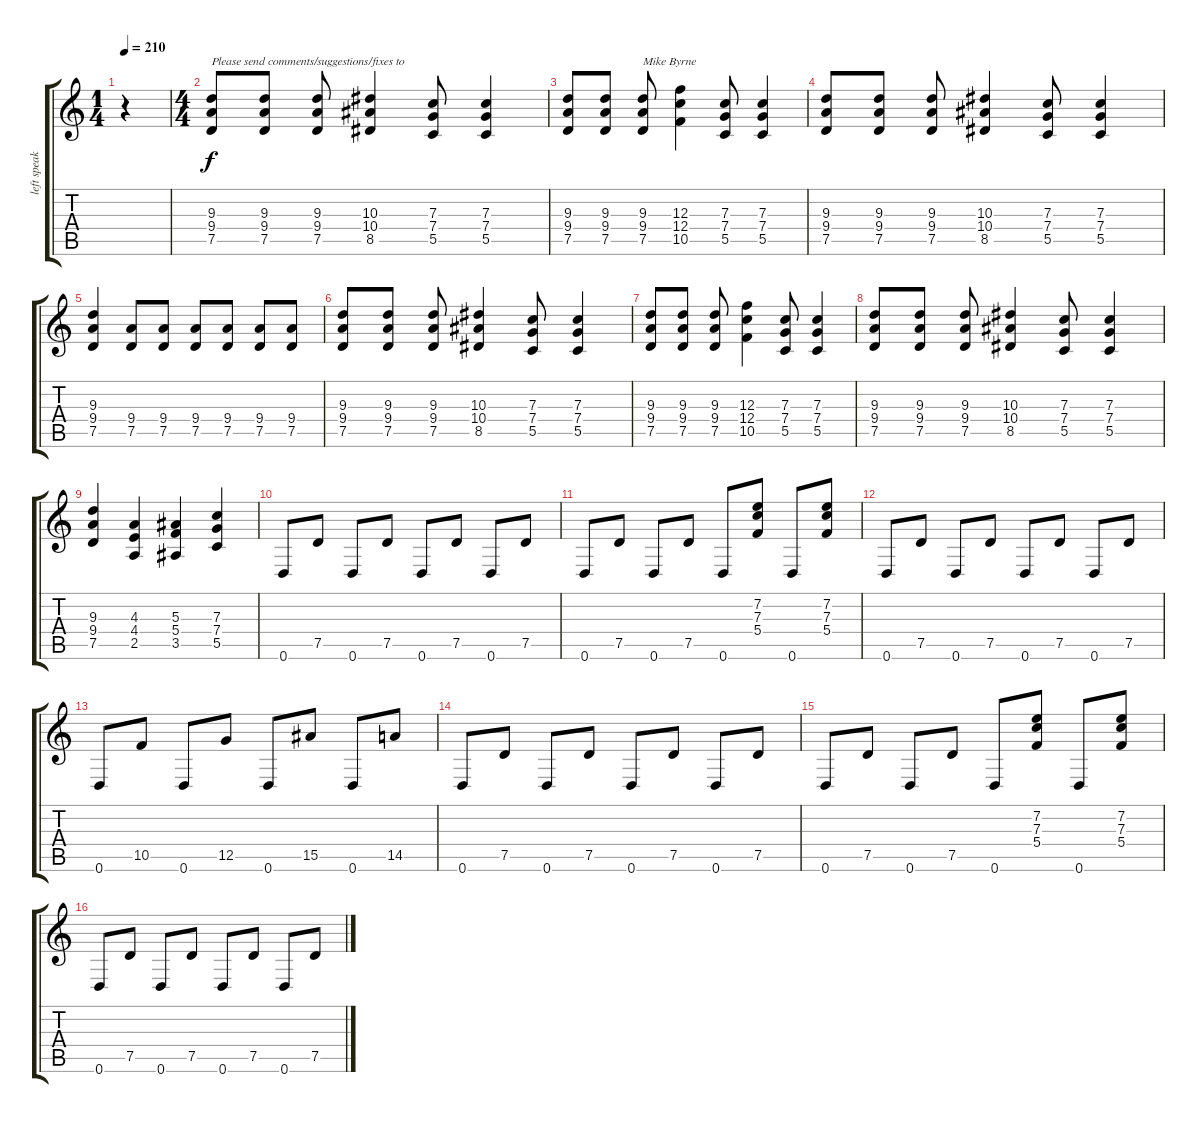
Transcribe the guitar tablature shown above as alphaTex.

\track ("left speaker" "left speak") {instrument distortionguitar}
\staff {score tabs}
\tuning (D4 A3 F3 C3 G2 D2) {hide}
\ts (1 4)
\tempo 210
\clef g2
\ks c
r.4{dy f instrument distortionguitar} |
\ts (4 4)
(9.3 9.4 7.5).8{txt "Please send comments/suggestions/fixes to"} (9.3 9.4 7.5).8 (9.3 9.4 7.5).8 (10.3 10.4 8.5).4 (7.3 7.4 5.5).8 (7.3 7.4 5.5).4 |
(9.3 9.4 7.5).8 (9.3 9.4 7.5).8 (9.3 9.4 7.5).8{txt "Mike Byrne"} (12.3 12.4 10.5).4 (7.3 7.4 5.5).8 (7.3 7.4 5.5).4 |
(9.3 9.4 7.5).8 (9.3 9.4 7.5).8 (9.3 9.4 7.5).8 (10.3 10.4 8.5).4 (7.3 7.4 5.5).8 (7.3 7.4 5.5).4 |
(9.3 9.4 7.5).4 (9.4 7.5).8 (9.4 7.5).8 (9.4 7.5).8 (9.4 7.5).8 (9.4 7.5).8 (9.4 7.5).8 |
(9.3 9.4 7.5).8 (9.3 9.4 7.5).8 (9.3 9.4 7.5).8 (10.3 10.4 8.5).4 (7.3 7.4 5.5).8 (7.3 7.4 5.5).4 |
(9.3 9.4 7.5).8 (9.3 9.4 7.5).8 (9.3 9.4 7.5).8 (12.3 12.4 10.5).4 (7.3 7.4 5.5).8 (7.3 7.4 5.5).4 |
(9.3 9.4 7.5).8 (9.3 9.4 7.5).8 (9.3 9.4 7.5).8 (10.3 10.4 8.5).4 (7.3 7.4 5.5).8 (7.3 7.4 5.5).4 |
(9.3 9.4 7.5).4 (4.3 4.4 2.5).4 (5.3 5.4 3.5).4 (7.3 7.4 5.5).4 |
0.6.8 7.5.8 0.6.8 7.5.8 0.6.8 7.5.8 0.6.8 7.5.8 |
0.6.8 7.5.8 0.6.8 7.5.8 0.6.8 (7.2 7.3 5.4).8 0.6.8 (7.2 7.3 5.4).8 |
0.6.8 7.5.8 0.6.8 7.5.8 0.6.8 7.5.8 0.6.8 7.5.8 |
0.6.8 10.5.8 0.6.8 12.5.8 0.6.8 15.5.8 0.6.8 14.5.8 |
0.6.8 7.5.8 0.6.8 7.5.8 0.6.8 7.5.8 0.6.8 7.5.8 |
0.6.8 7.5.8 0.6.8 7.5.8 0.6.8 (7.2 7.3 5.4).8 0.6.8 (7.2 7.3 5.4).8 |
0.6.8 7.5.8 0.6.8 7.5.8 0.6.8 7.5.8 0.6.8 7.5.8
